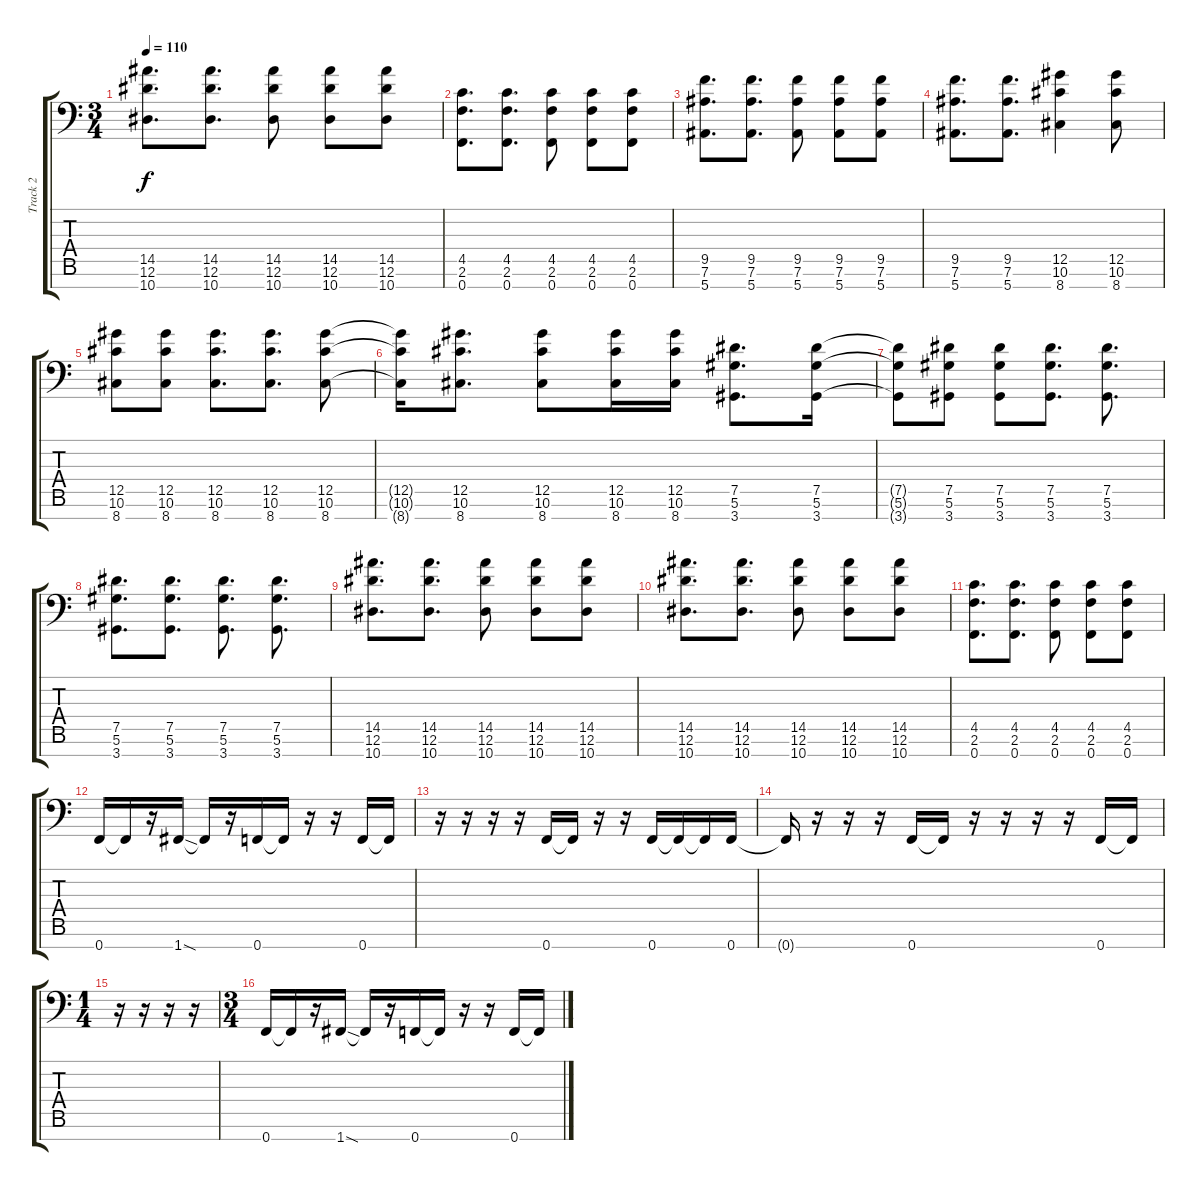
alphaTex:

\track ("Track 2" "Track 2") {instrument distortionguitar}
\staff {score tabs}
\tuning (C4 G3 Eb3 Bb2 Ab2 Eb2 F1) {hide}
\ts (3 4)
\tempo 110
\clef f4
\ks c
(14.5 12.6 10.7).8{d dy f} (14.5 12.6 10.7).8{d} (14.5 12.6 10.7).8 (14.5 12.6 10.7).8 (14.5 12.6 10.7).8 |
(4.5 2.6 0.7).8{d} (4.5 2.6 0.7).8{d} (4.5 2.6 0.7).8 (4.5 2.6 0.7).8 (4.5 2.6 0.7).8 |
(9.5 7.6 5.7).8{d} (9.5 7.6 5.7).8{d} (9.5 7.6 5.7).8 (9.5 7.6 5.7).8 (9.5 7.6 5.7).8 |
(9.5 7.6 5.7).8{d} (9.5 7.6 5.7).8{d} (12.5 10.6 8.7).4 (12.5 10.6 8.7).8 |
(12.5 10.6 8.7).8 (12.5 10.6 8.7).8 (12.5 10.6 8.7).8{d} (12.5 10.6 8.7).8{d} (12.5 10.6 8.7).8 |
(12.5{t} 10.6{t} 8.7{t}).16 (12.5 10.6 8.7).8{d} (12.5 10.6 8.7).8 (12.5 10.6 8.7).16 (12.5 10.6 8.7).16 (7.5 5.6 3.7).8{d} (7.5 5.6 3.7).16 |
(7.5{t} 5.6{t} 3.7{t}).8 (7.5 5.6 3.7).8 (7.5 5.6 3.7).8 (7.5 5.6 3.7).8{d} (7.5 5.6 3.7).8{d} |
(7.5 5.6 3.7).8{d} (7.5 5.6 3.7).8{d} (7.5 5.6 3.7).8{d} (7.5 5.6 3.7).8{d} |
(14.5 12.6 10.7).8{d} (14.5 12.6 10.7).8{d} (14.5 12.6 10.7).8 (14.5 12.6 10.7).8 (14.5 12.6 10.7).8 |
(14.5 12.6 10.7).8{d} (14.5 12.6 10.7).8{d} (14.5 12.6 10.7).8 (14.5 12.6 10.7).8 (14.5 12.6 10.7).8 |
(4.5 2.6 0.7).8{d} (4.5 2.6 0.7).8{d} (4.5 2.6 0.7).8 (4.5 2.6 0.7).8 (4.5 2.6 0.7).8 |
0.7.16 0.7{t}.16 r.16 1.7{sod}.16 1.7{t}.16 r.16 0.7.16 0.7{t}.16 r.16 r.16 0.7.16 0.7{t}.16 |
r.16 r.16 r.16 r.16 0.7.16 0.7{t}.16 r.16 r.16 0.7.16 0.7{t}.16 0.7{t}.16 0.7.16 |
0.7{t}.16 r.16 r.16 r.16 0.7.16 0.7{t}.16 r.16 r.16 r.16 r.16 0.7.16 0.7{t}.16 |
\ts (1 4)
r.16 r.16 r.16 r.16 |
\ts (3 4)
0.7.16 0.7{t}.16 r.16 1.7{sod}.16 1.7{t}.16 r.16 0.7.16 0.7{t}.16 r.16 r.16 0.7.16 0.7{t}.16
